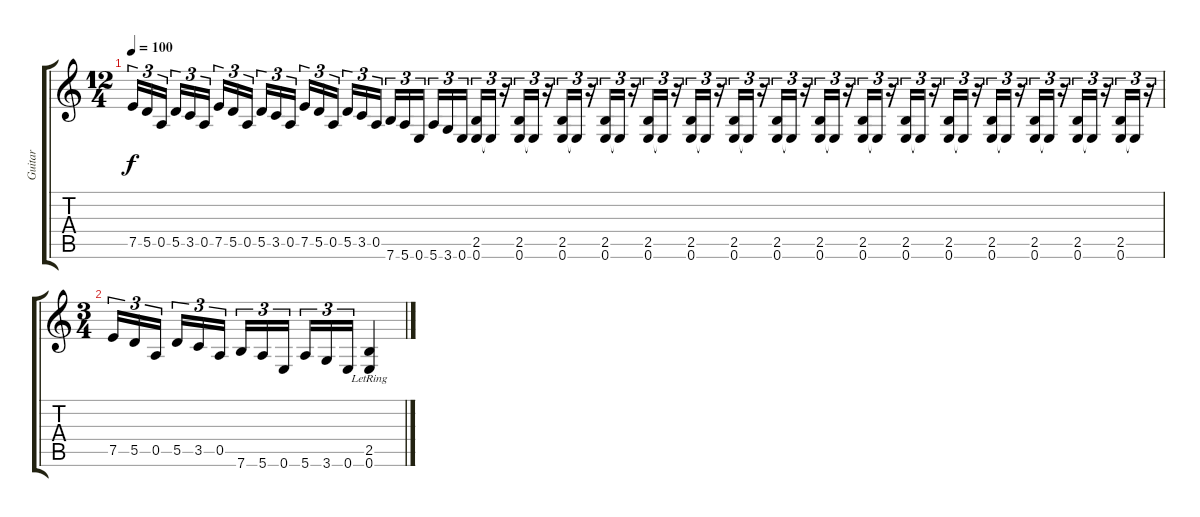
\track ("Guitar" "Guitar") {instrument overdrivenguitar}
\staff {score tabs}
\tuning (E4 B3 G3 D3 A2 E2) {hide}
\ts (12 4)
\tempo 100
\clef g2
\ks c
7.5.16{tu (3 2) dy f} 5.5.16{tu (3 2)} 0.5.16{tu (3 2)} 5.5.16{tu (3 2)} 3.5.16{tu (3 2)} 0.5.16{tu (3 2)} 7.5.16{tu (3 2)} 5.5.16{tu (3 2)} 0.5.16{tu (3 2)} 5.5.16{tu (3 2)} 3.5.16{tu (3 2)} 0.5.16{tu (3 2)} 7.5.16{tu (3 2)} 5.5.16{tu (3 2)} 0.5.16{tu (3 2)} 5.5.16{tu (3 2)} 3.5.16{tu (3 2)} 0.5.16{tu (3 2)} 7.6.16{tu (3 2)} 5.6.16{tu (3 2)} 0.6.16{tu (3 2)} 5.6.16{tu (3 2)} 3.6.16{tu (3 2)} 0.6.16{tu (3 2)} (2.5 0.6).16{tu (3 2)} 0.6{t}.16{tu (3 2)} r.16{tu (3 2)} (2.5 0.6).16{tu (3 2)} 0.6{t}.16{tu (3 2)} r.16{tu (3 2)} (2.5 0.6).16{tu (3 2)} 0.6{t}.16{tu (3 2)} r.16{tu (3 2)} (2.5 0.6).16{tu (3 2)} 0.6{t}.16{tu (3 2)} r.16{tu (3 2)} (2.5 0.6).16{tu (3 2)} 0.6{t}.16{tu (3 2)} r.16{tu (3 2)} (2.5 0.6).16{tu (3 2)} 0.6{t}.16{tu (3 2)} r.16{tu (3 2)} (2.5 0.6).16{tu (3 2)} 0.6{t}.16{tu (3 2)} r.16{tu (3 2)} (2.5 0.6).16{tu (3 2)} 0.6{t}.16{tu (3 2)} r.16{tu (3 2)} (2.5 0.6).16{tu (3 2)} 0.6{t}.16{tu (3 2)} r.16{tu (3 2)} (2.5 0.6).16{tu (3 2)} 0.6{t}.16{tu (3 2)} r.16{tu (3 2)} (2.5 0.6).16{tu (3 2)} 0.6{t}.16{tu (3 2)} r.16{tu (3 2)} (2.5 0.6).16{tu (3 2)} 0.6{t}.16{tu (3 2)} r.16{tu (3 2)} (2.5 0.6).16{tu (3 2)} 0.6{t}.16{tu (3 2)} r.16{tu (3 2)} (2.5 0.6).16{tu (3 2)} 0.6{t}.16{tu (3 2)} r.16{tu (3 2)} (2.5 0.6).16{tu (3 2)} 0.6{t}.16{tu (3 2)} r.16{tu (3 2)} (2.5 0.6).16{tu (3 2)} 0.6{t}.16{tu (3 2)} r.16{tu (3 2)} |
\ts (3 4)
7.5.16{tu (3 2)} 5.5.16{tu (3 2)} 0.5.16{tu (3 2)} 5.5.16{tu (3 2)} 3.5.16{tu (3 2)} 0.5.16{tu (3 2)} 7.6.16{tu (3 2)} 5.6.16{tu (3 2)} 0.6.16{tu (3 2)} 5.6.16{tu (3 2)} 3.6.16{tu (3 2)} 0.6.16{tu (3 2)} (2.5{lr} 0.6{lr}).4
